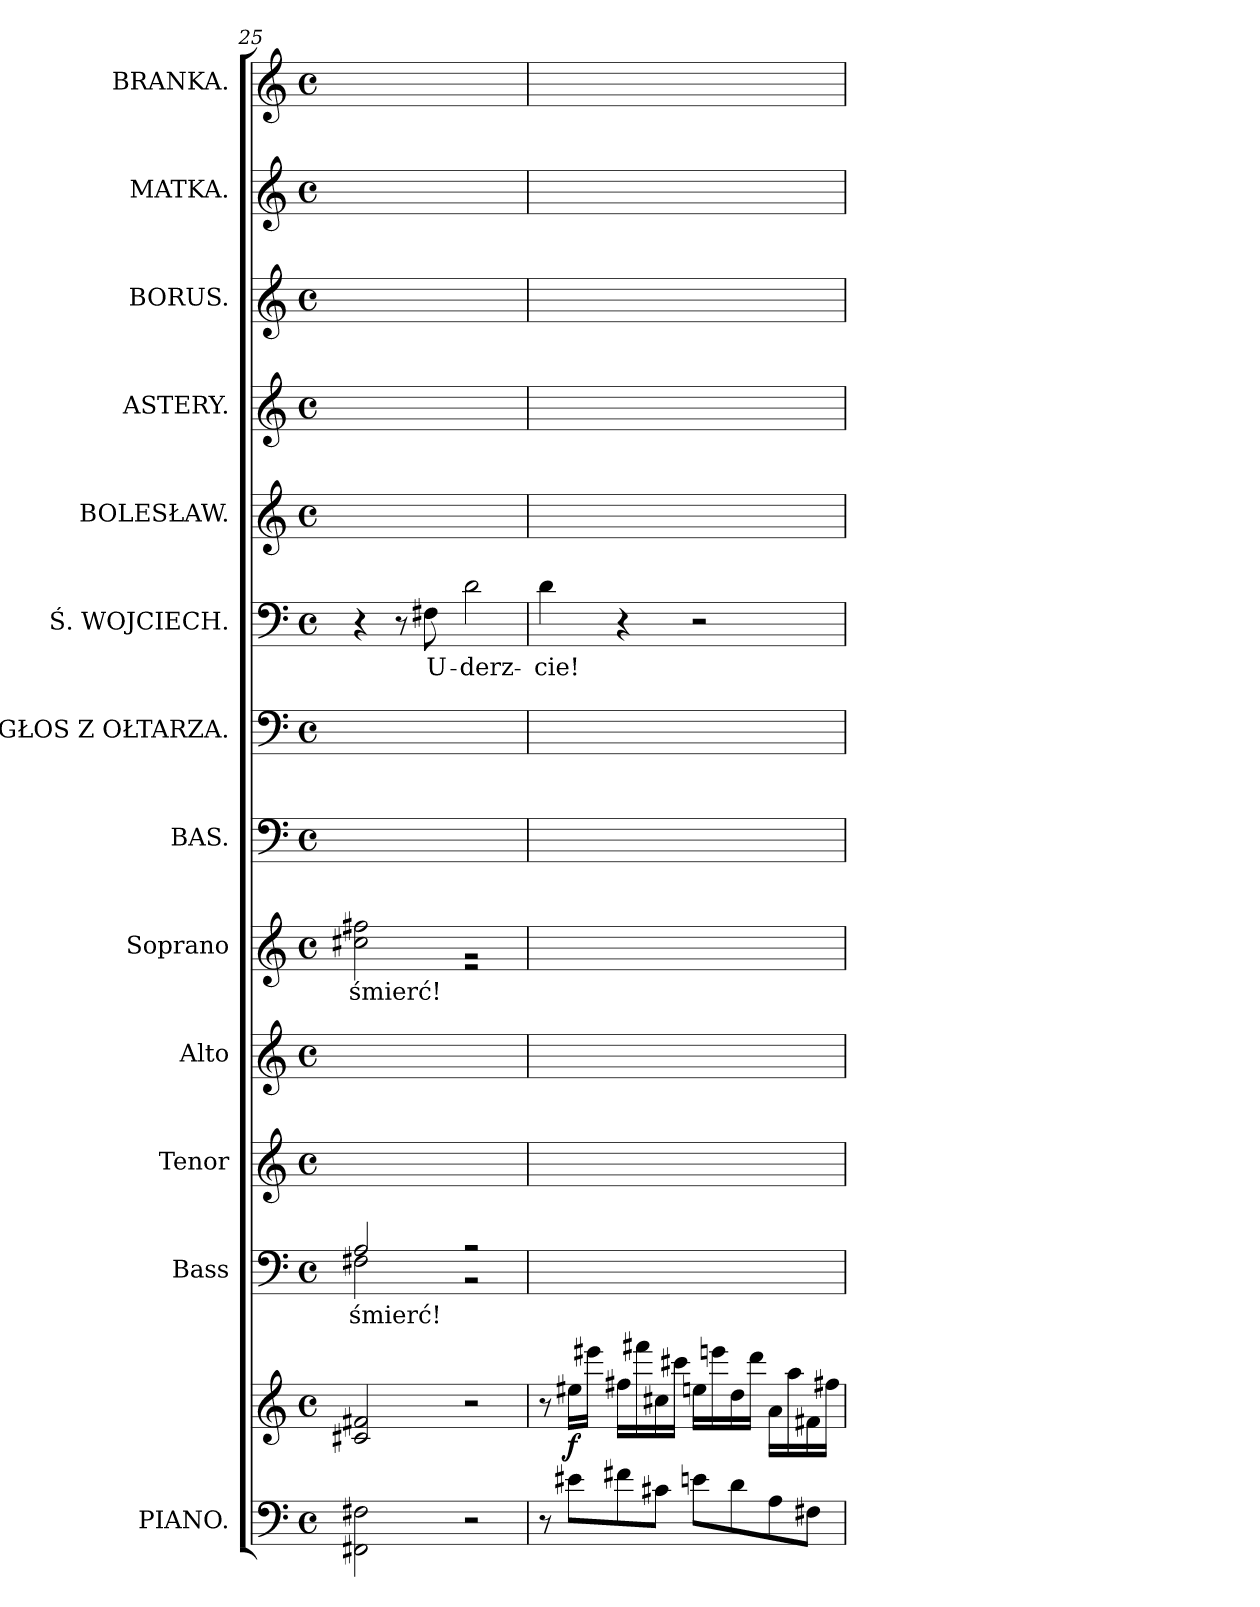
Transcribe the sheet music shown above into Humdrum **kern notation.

**kern	**kern	**dynam	**kern	**text	**kern	**kern	**kern	**text	**kern	**kern	**kern	**text	**kern	**kern	**kern	**kern	**kern
*part13	*part13	*part13	*part12	*part12	*part11	*part10	*part9	*part9	*part8	*part7	*part6	*part6	*part5	*part4	*part3	*part2	*part1
*staff14	*staff13	*staff13/14	*staff12	*staff12	*staff11	*staff10	*staff9	*staff9	*staff8	*staff7	*staff6	*staff6	*staff5	*staff4	*staff3	*staff2	*staff1
*I"PIANO.	*	*	*I"Bass	*	*I"Tenor	*I"Alto	*I"Soprano	*	*I"BAS.	*I"GŁOS Z OŁTARZA.	*I"Ś. WOJCIECH.	*	*I"BOLESŁAW.	*I"ASTERY.	*I"BORUS.	*I"MATKA.	*I"BRANKA.
*I'Pno	*	*	*I'B	*	*I'T	*I'A	*I'S	*	*I'Bas.	*I'Gł	*I'Ś. W.	*	*I'Bol	*I'As	*I'Bo	*I'M	*I'Br
*clefF4	*clefG2	*	*clefF4	*	*clefG2	*clefG2	*clefG2	*	*clefF4	*clefF4	*clefF4	*	*clefG2	*clefG2	*clefG2	*clefG2	*clefG2
*	*	*	*	*	*ITrd8c12	*	*	*	*	*	*	*	*ITrd8c12	*	*ITrd8c12	*	*
*k[]	*k[]	*	*k[]	*	*k[]	*k[]	*k[]	*	*k[]	*k[]	*k[]	*	*k[]	*k[]	*k[]	*k[]	*k[]
*M4/4	*M4/4	*	*M4/4	*	*M4/4	*M4/4	*M4/4	*	*M4/4	*M4/4	*M4/4	*	*M4/4	*M4/4	*M4/4	*M4/4	*M4/4
*met(c)	*met(c)	*	*met(c)	*	*met(c)	*met(c)	*met(c)	*	*met(c)	*met(c)	*met(c)	*	*met(c)	*met(c)	*met(c)	*met(c)	*met(c)
=25	=25	=25	=25	=25	=25	=25	=25	=25	=25	=25	=25	=25	=25	=25	=25	=25	=25
*	*	*	*^	*	*	*	*^	*	*	*	*	*	*	*	*	*	*
2FF#X\ 2F#X\	2c#X/ 2f#X/	.	2A/	2F#X\	śmierć!	1ryy	1ryy	2cc#X\ 2ff#X\	2ryy	śmierć!	1ryy	1ryy	4r	.	1ryy	1ryy	1ryy	1ryy	1ryy
.	.	.	.	.	.	.	.	.	.	.	.	.	8r	.	.	.	.	.	.
.	.	.	.	.	.	.	.	.	.	.	.	.	8F#X\	U-	.	.	.	.	.
2r	2r	.	2rA	2r	.	.	.	2re	2r	.	.	.	2d\	-derz-	.	.	.	.	.
*	*	*	*v	*v	*	*	*	*v	*v	*	*	*	*	*	*	*	*	*	*
=26	=26	=26	=26	=26	=26	=26	=26	=26	=26	=26	=26	=26	=26	=26	=26	=26	=26
8r	8r	.	1ryy	.	1ryy	1ryy	1ryy	.	1ryy	1ryy	4d\	-cie!	1ryy	1ryy	1ryy	1ryy	1ryy
8e#X\L	16ee#X\LL	f	.	.	.	.	.	.	.	.	.	.	.	.	.	.	.
.	16eee#X\JJ	.	.	.	.	.	.	.	.	.	.	.	.	.	.	.	.
8f#X\	16ff#X\LL	.	.	.	.	.	.	.	.	.	4r	.	.	.	.	.	.
.	16fff#X\	.	.	.	.	.	.	.	.	.	.	.	.	.	.	.	.
8c#X\J	16cc#X\	.	.	.	.	.	.	.	.	.	.	.	.	.	.	.	.
.	16ccc#X\JJ	.	.	.	.	.	.	.	.	.	.	.	.	.	.	.	.
8en\L	16een\LL	.	.	.	.	.	.	.	.	.	2r	.	.	.	.	.	.
.	16eeen\	.	.	.	.	.	.	.	.	.	.	.	.	.	.	.	.
8d\	16dd\	.	.	.	.	.	.	.	.	.	.	.	.	.	.	.	.
.	16ddd\JJ	.	.	.	.	.	.	.	.	.	.	.	.	.	.	.	.
8A\	16a\LL	.	.	.	.	.	.	.	.	.	.	.	.	.	.	.	.
.	16aa\	.	.	.	.	.	.	.	.	.	.	.	.	.	.	.	.
8F#X\J	16f#X\	.	.	.	.	.	.	.	.	.	.	.	.	.	.	.	.
.	16ff#X\JJ	.	.	.	.	.	.	.	.	.	.	.	.	.	.	.	.
=	=	=	=	=	=	=	=	=	=	=	=	=	=	=	=	=	=
*-	*-	*-	*-	*-	*-	*-	*-	*-	*-	*-	*-	*-	*-	*-	*-	*-	*-
